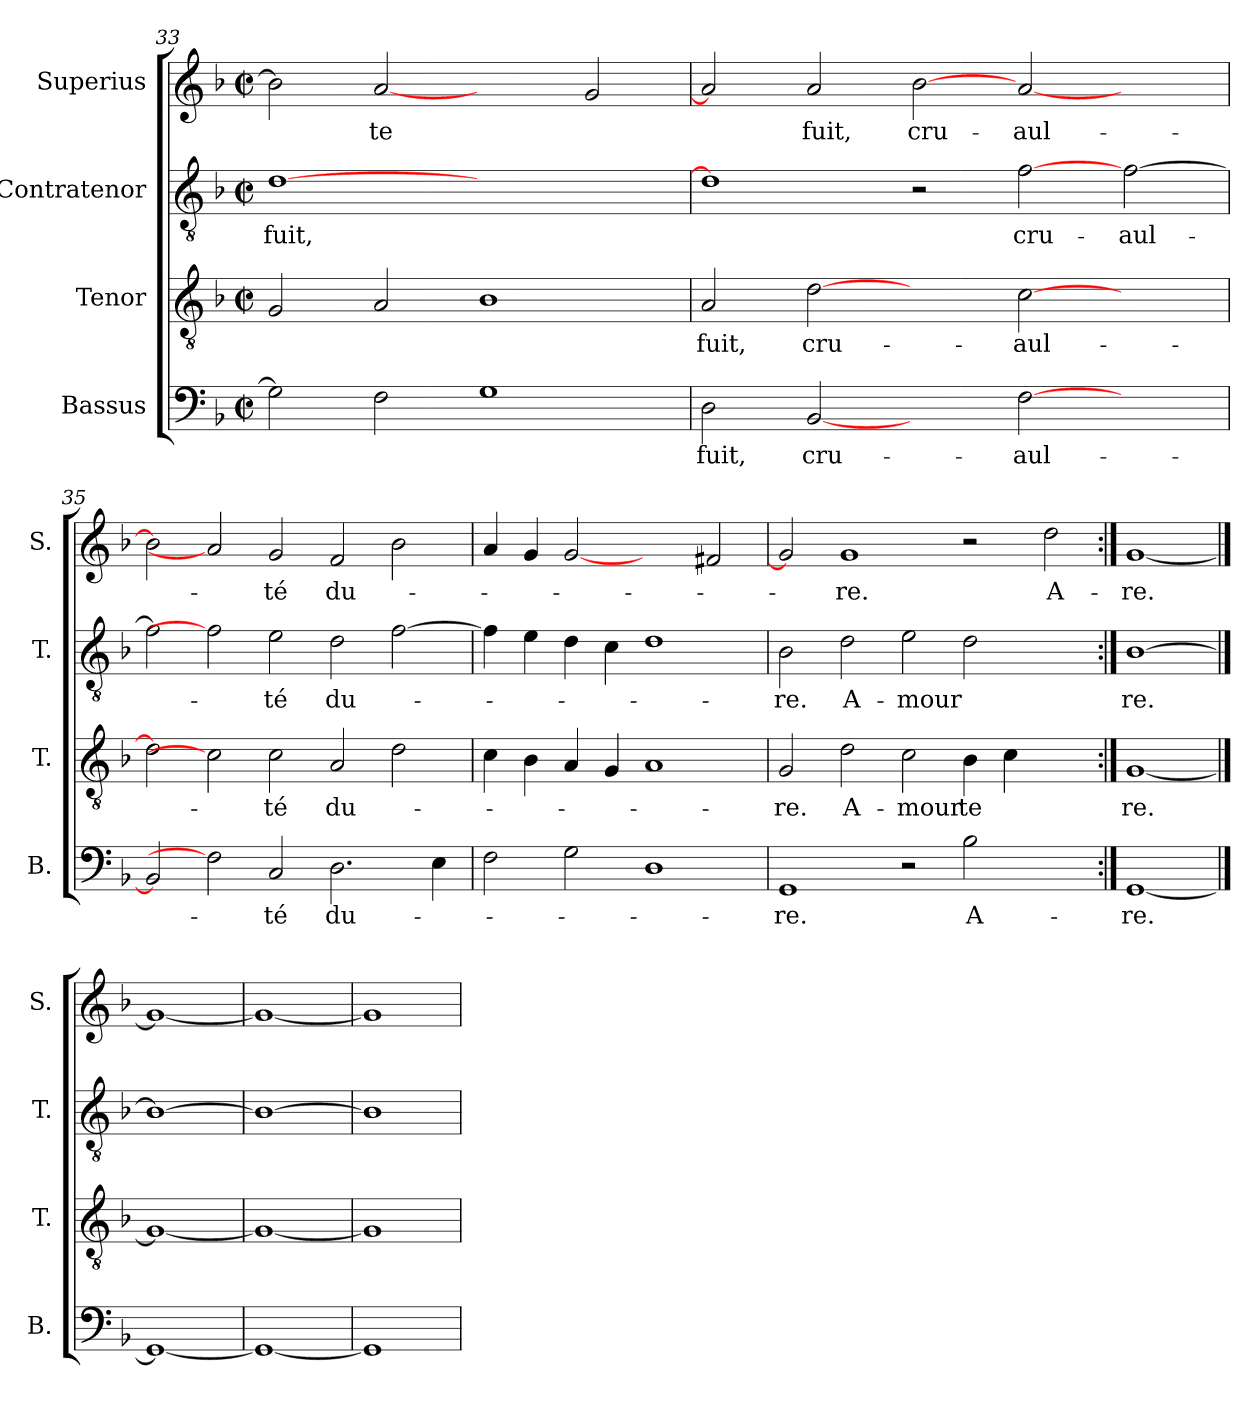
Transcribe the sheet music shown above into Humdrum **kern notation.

**kern	**text	**kern	**text	**kern	**text	**kern	**text
*part4	*part4	*part3	*part3	*part2	*part2	*part1	*part1
*staff4	*staff4	*staff3	*staff3	*staff2	*staff2	*staff1	*staff1
*I"Bassus	*	*I"Tenor	*	*I"Contratenor	*	*I"Superius	*
*I'B.	*	*I'T.	*	*I'T.	*	*I'S.	*
*clefF4	*	*clefGv2	*	*clefGv2	*	*clefG2	*
*k[b-]	*	*k[b-]	*	*k[b-]	*	*k[b-]	*
*F:	*	*F:	*	*F:	*	*F:	*
*M2/2	*	*M2/2	*	*M2/2	*	*M2/2	*
*met(c|)	*	*met(c|)	*	*met(c|)	*	*met(c|)	*
=33	=33	=33	=33	=33	=33	=33	=33
2G\]	.	2G/	.	[1d\	fuit,	2b-\]	.
2F\	.	2A/	.	.	.	[2a/	te
1G\	.	1B-\	.	1ryy	.	2ryy	.
.	.	.	.	.	.	2g/	.
=34	=34	=34	=34	=34	=34	=34	=34
2D\	fuit,	2A/	fuit,	1d\]	.	2a/]	.
[2BB-/	cru-	[2d\	cru-	.	.	2a/	fuit,
2ryy	.	2ryy	.	2r	.	[2b-\	cru-
[2F\	-aul-	[2c\	-aul-	[2f\	cru-	[2a/	-aul-
2ryy	.	2ryy	.	[2f\	-aul-	2ryy	.
!!LO:LB:g=z
=35	=35	=35	=35	=35	=35	=35	=35
2BB-/]	.	2d\]	.	2f\]	.	2b-\]	.
2F\]	.	2c\]	.	2f\]	.	2a/]	.
2C/	-té	2c\	-té	2e\	-té	2g/	-té
2.D\	du-	2A/	du-	2d\	du-	2f/	du-
.	.	2d\	.	[2f\	.	2b-\	.
4E\	.	.	.	.	.	.	.
=36	=36	=36	=36	=36	=36	=36	=36
2F\	.	4c\	.	4f\]	.	4a/	.
.	.	4B-\	.	4e\	.	4g/	.
2G\	.	4A/	.	4d\	.	[2g/	.
.	.	4G/	.	4c\	.	.	.
1D\	.	1A/	.	1d\	.	2ryy	.
.	.	.	.	.	.	2f#X/	.
=37	=37	=37	=37	=37	=37	=37	=37
1GG/	-re.	2G/	-re.	2B-\	-re.	2g/]	.
.	.	2d\	A-	2d\	A-	1g/	-re.
2r	.	2c\	-mour	2e\	-mour	.	.
2B-\	A-	4B-\	te	2d\	.	2r	.
.	.	4c\	.	.	.	.	.
2ryy	.	2ryy	.	2ryy	.	2dd\	A-
=38:|!	=38:|!	=38:|!	=38:|!	=38:|!	=38:|!	=38:|!	=38:|!
[1GG/	-re.	[1G/	re.	[1B-\	re.	[1g/	-re.
==39	==39	==39	==39	==39	==39	==39	==39
1GG/_	.	1G/_	.	1B-\_	.	1g/_	.
=40	=40	=40	=40	=40	=40	=40	=40
1GG/_	.	1G/_	.	1B-\_	.	1g/_	.
=41	=41	=41	=41	=41	=41	=41	=41
1GG/]	.	1G/]	.	1B-\]	.	1g/]	.
=	=	=	=	=	=	=	=
*-	*-	*-	*-	*-	*-	*-	*-
